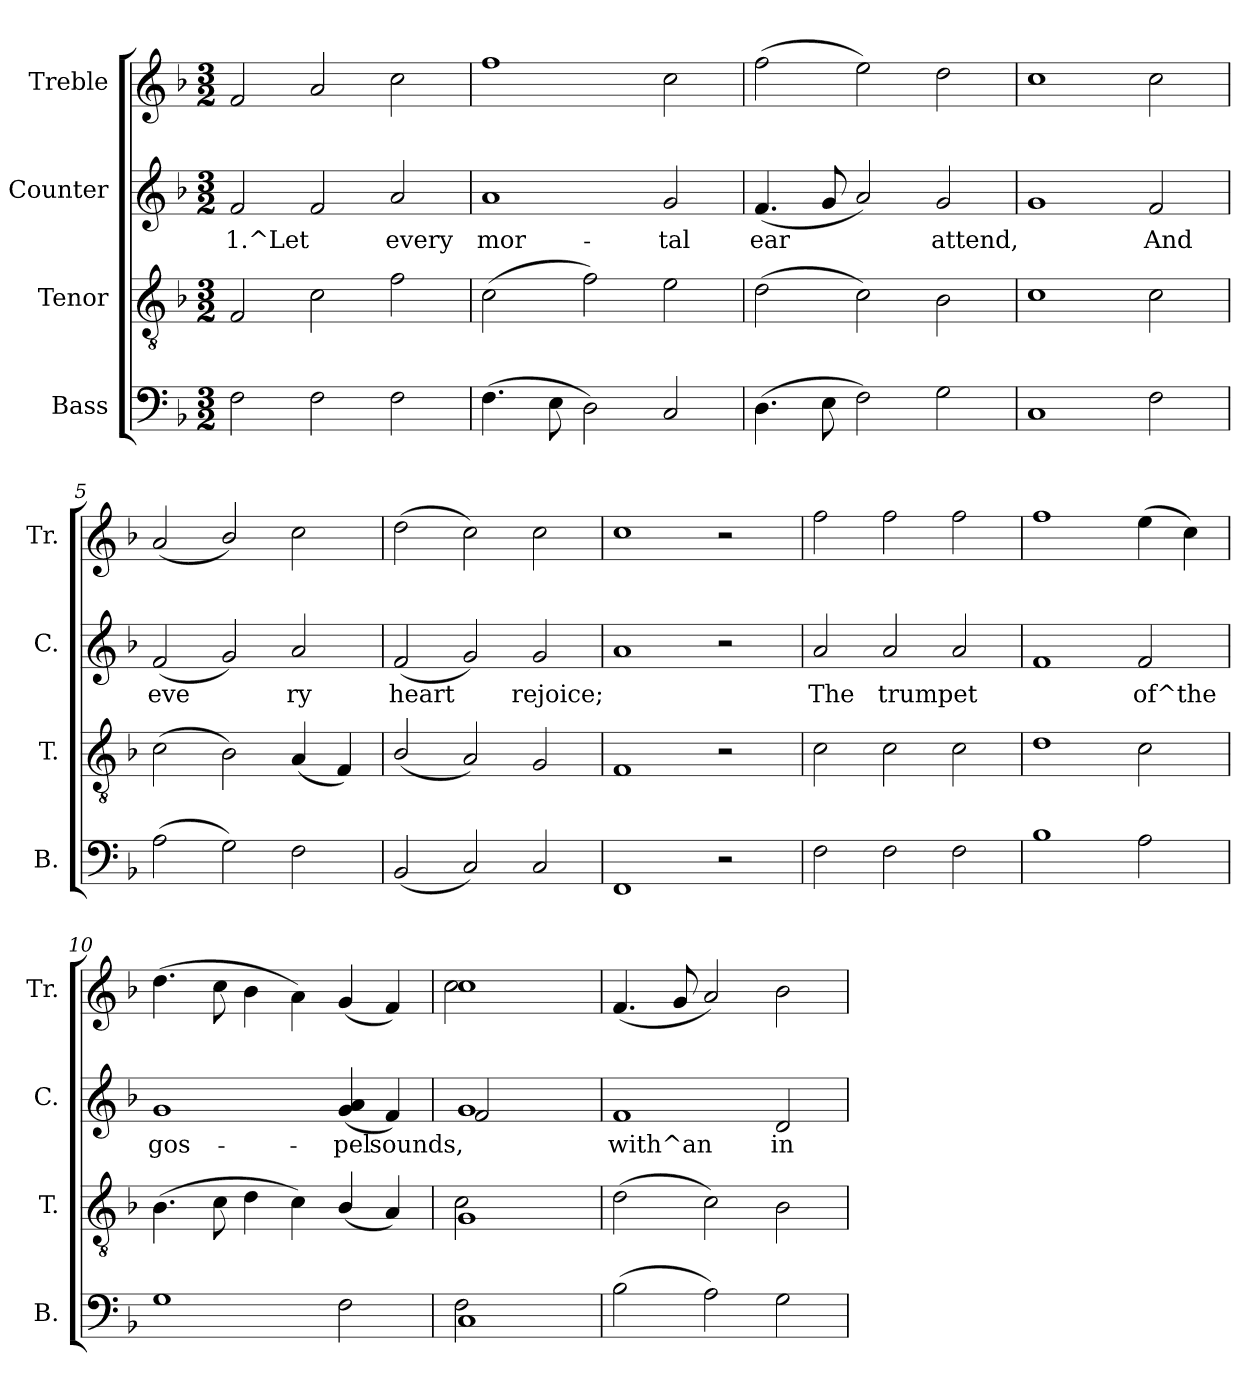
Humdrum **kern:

**kern	**text	**kern	**text	**kern	**text	**kern	**text
*part4	*part4	*part3	*part3	*part2	*part2	*part1	*part1
*staff4	*staff4	*staff3	*staff3	*staff2	*staff2	*staff1	*staff1
*I"Bass	*	*I"Tenor	*	*I"Counter	*	*I"Treble	*
*I'B.	*	*I'T.	*	*I'C.	*	*I'Tr.	*
!!LO:PB:g=z
*stria5	*	*stria5	*	*stria5	*	*stria5	*
*clefF4	*	*clefGv2	*	*clefG2	*	*clefG2	*
*k[b-]	*	*k[b-]	*	*k[b-]	*	*k[b-]	*
*F:	*	*F:	*	*F:	*	*F:	*
*M3/2	*	*M3/2	*	*M3/2	*	*M3/2	*
=1	=1	=1	=1	=1	=1	=1	=1
!	!LO:LY:b	!	!LO:LY:b:rj	!	!LO:LY:b:rj	!	!LO:LY:b:rj
2F\	.	2F/	.	2f/	1.^Let	2f/	.
!	!LO:LY:b	!	!LO:LY:b:rj	!	!LO:LY:b:rj	!	!LO:LY:b:rj
2F\	.	2c\	.	2f/	.	2a/	.
!	!LO:LY:b	!	!LO:LY:b:rj	!	!LO:LY:b:rj	!	!LO:LY:b:rj
2F\	.	2f\	.	2a/	every	2cc\	.
=2	=2	=2	=2	=2	=2	=2	=2
!	!LO:LY:b	!	!LO:LY:b:rj	!	!LO:LY:b:rj	!	!LO:LY:b:rj
(>4.F\	.	(>2c\	.	1a	mor-	1ff	.
!	!LO:LY:b	!	!	!	!	!	!
8E\	.	.	.	.	.	.	.
!	!LO:LY:b	!	!LO:LY:b:rj	!	!	!	!
2D\)	.	2f\)	.	.	.	.	.
!	!LO:LY:b	!	!LO:LY:b:rj	!	!LO:LY:b:rj	!	!LO:LY:b:rj
2C/	.	2e\	.	2g/	-tal	2cc\	.
=3	=3	=3	=3	=3	=3	=3	=3
!	!LO:LY:b	!	!LO:LY:b:rj	!	!LO:LY:b:rj	!	!LO:LY:b:rj
(>4.D\	.	(>2d\	.	(<4.f/	ear	(>2ff\	.
!	!LO:LY:b	!	!	!	!LO:LY:b:rj	!	!
8E\	.	.	.	8g/	.	.	.
!	!LO:LY:b	!	!LO:LY:b:rj	!	!LO:LY:b:rj	!	!LO:LY:b:rj
2F\)	.	2c\)	.	2a/)	.	2ee\)	.
!	!LO:LY:b	!	!LO:LY:b:rj	!	!LO:LY:b:rj	!	!LO:LY:b:rj
2G\	.	2B-\	.	2g/	attend,	2dd\	.
=4	=4	=4	=4	=4	=4	=4	=4
!	!LO:LY:b	!	!LO:LY:b:rj	!	!LO:LY:b:rj	!	!LO:LY:b:rj
1C	.	1c	.	1g	.	1cc	.
!	!LO:LY:b	!	!LO:LY:b:rj	!	!LO:LY:b:rj	!	!LO:LY:b:rj
2F\	.	2c\	.	2f/	And	2cc\	.
=5	=5	=5	=5	=5	=5	=5	=5
!	!LO:LY:b	!	!LO:LY:b:rj	!	!LO:LY:b:rj	!	!LO:LY:b:rj
(>2A\	.	(>2c\	.	(<2f/	eve-	(<2a>/	.
!	!LO:LY:b	!	!LO:LY:b:rj	!	!LO:LY:b:rj	!	!LO:LY:b:rj
2G\)	.	2B-\)	.	2g/)	--	2b-/)	.
!	!LO:LY:b	!	!LO:LY:b:rj	!	!LO:LY:b:rj	!	!LO:LY:b:rj
2F\	.	(<4A/	.	2a/	-ry	2cc\	.
!	!	!	!LO:LY:b:rj	!	!	!	!
.	.	4F/)	.	.	.	.	.
=6	=6	=6	=6	=6	=6	=6	=6
!	!LO:LY:b	!	!LO:LY:b:rj	!	!LO:LY:b:rj	!	!LO:LY:b:rj
(<2BB-/	.	(<2B-/	.	(<2f/	heart	(>2dd\	.
!	!LO:LY:b	!	!LO:LY:b:rj	!	!LO:LY:b:rj	!	!LO:LY:b:rj
2C/)	.	2A/)	.	2g/)	.	2cc\)	.
!	!LO:LY:b	!	!LO:LY:b:rj	!	!LO:LY:b:rj	!	!LO:LY:b:rj
2C/	.	2G/	.	2g/	rejoice;	2cc\	.
=7	=7	=7	=7	=7	=7	=7	=7
!	!LO:LY:b	!	!LO:LY:b:rj	!	!LO:LY:b:rj	!	!LO:LY:b:rj
1FF	.	1F	.	1a	.	1cc	.
2r	.	2r	.	2r	.	2r	.
=8	=8	=8	=8	=8	=8	=8	=8
!	!LO:LY:b	!	!LO:LY:b:rj	!	!LO:LY:b:rj	!	!LO:LY:b:rj
2F\	.	2c\	.	2a/	The	2ff\	.
!	!LO:LY:b	!	!LO:LY:b:rj	!	!LO:LY:b:rj	!	!LO:LY:b:rj
2F\	.	2c\	.	2a/	trumpet	2ff\	.
!	!LO:LY:b	!	!LO:LY:b:rj	!	!LO:LY:b:rj	!	!LO:LY:b:rj
2F\	.	2c\	.	2a/	.	2ff\	.
=9	=9	=9	=9	=9	=9	=9	=9
!	!LO:LY:b	!	!LO:LY:b:rj	!	!LO:LY:b:rj	!	!LO:LY:b:rj
1B-	.	1d	.	1f	.	1ff	.
!	!LO:LY:b	!	!LO:LY:b:rj	!	!LO:LY:b:rj	!	!LO:LY:b:rj
2A\	.	2c\	.	2f/	of^the	(>4ee\	.
!	!	!	!	!	!	!	!LO:LY:b:rj
.	.	.	.	.	.	4cc\)	.
=10	=10	=10	=10	=10	=10	=10	=10
!	!LO:LY:b	!	!LO:LY:b:rj	!	!LO:LY:b:rj	!	!LO:LY:b:rj
1G	.	(>4.B-\	.	1g	gos-	(>4.dd>\	.
!	!	!	!LO:LY:b:rj	!	!	!	!LO:LY:b:rj
.	.	8c\	.	.	.	8cc\	.
!	!	!	!LO:LY:b:rj	!	!	!	!LO:LY:b:rj
.	.	4d\	.	.	.	4b-\	.
!	!	!	!LO:LY:b:rj	!	!	!	!LO:LY:b:rj
.	.	4c\)	.	.	.	4a\)	.
!	!LO:LY:b	!	!LO:LY:b:rj	!	!LO:LY:b:rj	!	!LO:LY:b:rj
2F\	.	(<4B->/	.	(<4a/ 4g/	-pel	(<4g/	.
!	!	!	!LO:LY:b:rj	!	!LO:LY:b:rj	!	!LO:LY:b:rj
.	.	4A/)	.	4f/)	sounds,	4f/)	.
=11	=11	=11	=11	=11	=11	=11	=11
*^	*	*	*	*	*	*	*
!	!	!LO:LY:b	!	!LO:LY:b:rj	!	!LO:LY:b:rj	!	!LO:LY:b:rj
*	*	*	*^	*	*^	*	*^	*
1C	2F\	.	1G	2c\	.	1g	2f/	.	1cc	2cc\	.
.	2ryy	.	.	2ryy	.	.	2ryy	.	.	2ryy	.
=12	=12	=12	=12	=12	=12	=12	=12	=12	=12	=12	=12
!	!	!LO:LY:b	!	!	!LO:LY:b:rj	!	!	!LO:LY:b:rj	!	!	!LO:LY:b:rj
*v	*v	*	*	*	*	*v	*v	*	*v	*v	*
*	*	*v	*v	*	*	*	*	*
(>2B-\	.	(>2d\	.	1f	with^an	(<4.f/	.
!	!	!	!	!	!	!	!LO:LY:b:rj
.	.	.	.	.	.	8g/	.
!	!LO:LY:b	!	!LO:LY:b:rj	!	!	!	!LO:LY:b:rj
2A\)	.	2c\)	.	.	.	2a/)	.
!	!LO:LY:b	!	!LO:LY:b:rj	!	!LO:LY:b:rj	!	!LO:LY:b:rj
2G\	.	2B-\	.	2d/	in-	2b-\	.
=	=	=	=	=	=	=	=
*-	*-	*-	*-	*-	*-	*-	*-
